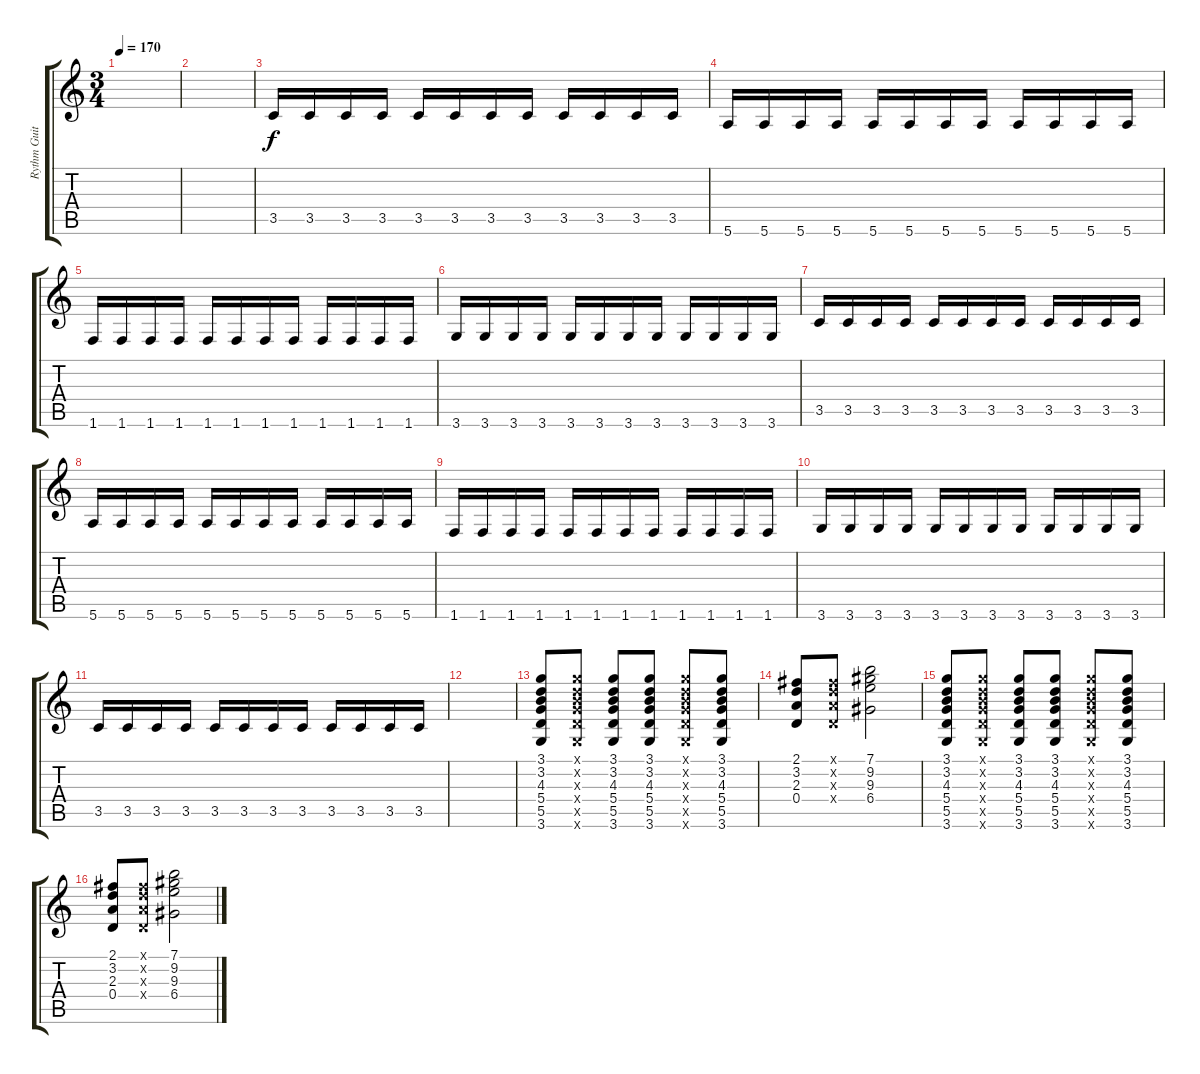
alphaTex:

\track ("Rythm Guitar" "Rythm Guit") {instrument acousticguitarnylon}
\staff {score tabs}
\tuning (E4 B3 G3 D3 A2 E2) {hide}
\ts (3 4)
\tempo 170
\clef g2
\ks c
|
|
3.5.16 3.5.16 3.5.16 3.5.16 3.5.16 3.5.16 3.5.16 3.5.16 3.5.16 3.5.16 3.5.16 3.5.16 |
5.6.16 5.6.16 5.6.16 5.6.16 5.6.16 5.6.16 5.6.16 5.6.16 5.6.16 5.6.16 5.6.16 5.6.16 |
1.6.16 1.6.16 1.6.16 1.6.16 1.6.16 1.6.16 1.6.16 1.6.16 1.6.16 1.6.16 1.6.16 1.6.16 |
3.6.16 3.6.16 3.6.16 3.6.16 3.6.16 3.6.16 3.6.16 3.6.16 3.6.16 3.6.16 3.6.16 3.6.16 |
3.5.16 3.5.16 3.5.16 3.5.16 3.5.16 3.5.16 3.5.16 3.5.16 3.5.16 3.5.16 3.5.16 3.5.16 |
5.6.16 5.6.16 5.6.16 5.6.16 5.6.16 5.6.16 5.6.16 5.6.16 5.6.16 5.6.16 5.6.16 5.6.16 |
1.6.16 1.6.16 1.6.16 1.6.16 1.6.16 1.6.16 1.6.16 1.6.16 1.6.16 1.6.16 1.6.16 1.6.16 |
3.6.16 3.6.16 3.6.16 3.6.16 3.6.16 3.6.16 3.6.16 3.6.16 3.6.16 3.6.16 3.6.16 3.6.16 |
3.5.16 3.5.16 3.5.16 3.5.16 3.5.16 3.5.16 3.5.16 3.5.16 3.5.16 3.5.16 3.5.16 3.5.16 |
|
(3.1 3.2 4.3 5.4 5.5 3.6).8{instrument electricguitarclean} (3.1{x} 3.2{x} 4.3{x} 5.4{x} 5.5{x} 3.6{x}).8 (3.1 3.2 4.3 5.4 5.5 3.6).8 (3.1 3.2 4.3 5.4 5.5 3.6).8 (3.1{x} 3.2{x} 4.3{x} 5.4{x} 5.5{x} 3.6{x}).8 (3.1 3.2 4.3 5.4 5.5 3.6).8 |
(2.1 3.2 2.3 0.4).8 (2.1{x} 3.2{x} 2.3{x} 0.4{x}).8 (7.1 9.2 9.3 6.4).2 |
(3.1 3.2 4.3 5.4 5.5 3.6).8{instrument electricguitarclean} (3.1{x} 3.2{x} 4.3{x} 5.4{x} 5.5{x} 3.6{x}).8 (3.1 3.2 4.3 5.4 5.5 3.6).8 (3.1 3.2 4.3 5.4 5.5 3.6).8 (3.1{x} 3.2{x} 4.3{x} 5.4{x} 5.5{x} 3.6{x}).8 (3.1 3.2 4.3 5.4 5.5 3.6).8 |
(2.1 3.2 2.3 0.4).8 (2.1{x} 3.2{x} 2.3{x} 0.4{x}).8 (7.1 9.2 9.3 6.4).2
